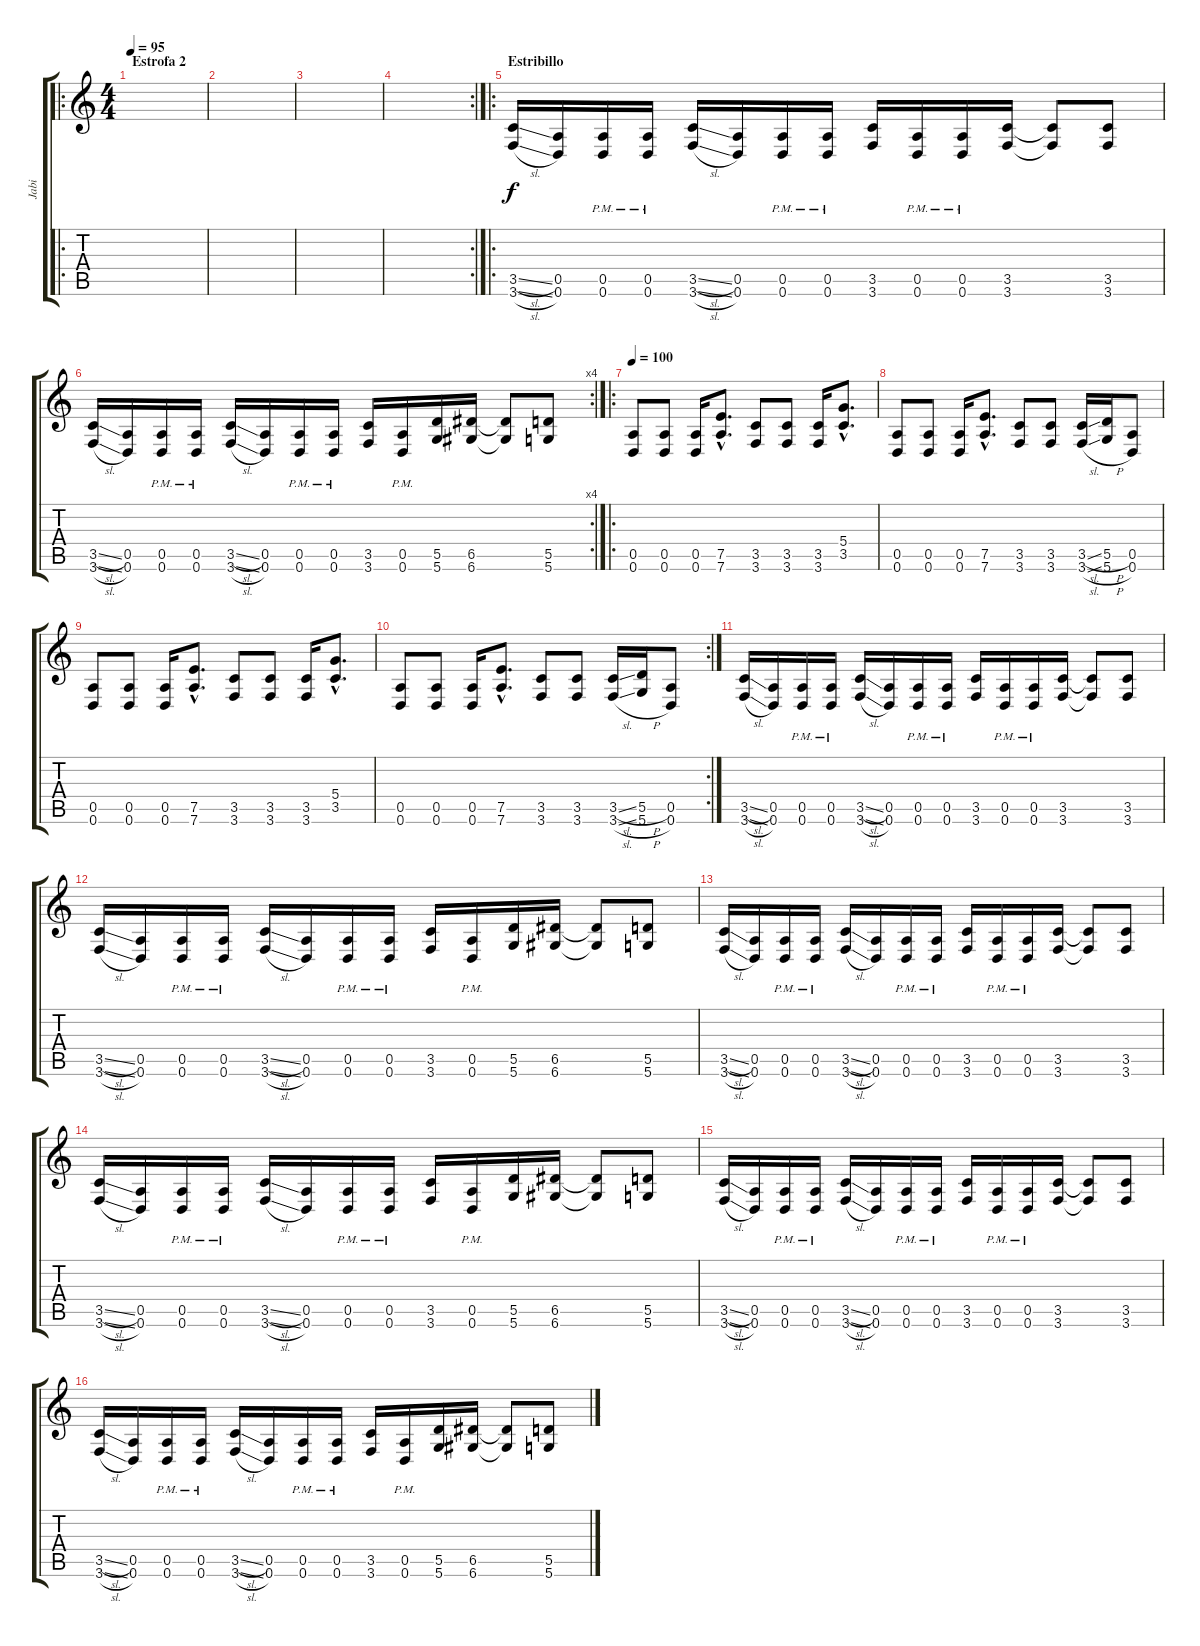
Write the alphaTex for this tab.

\track ("Jabi" "Jabi") {instrument distortionguitar}
\staff {score tabs}
\tuning (E4 B3 G3 D3 A2 D2) {hide}
\ro
\ts (4 4)
\section ("" "Estrofa 2")
\tempo 95
\clef g2
\ks c
|
|
|
\rc 2
|
\ro
\section ("" "Estribillo")
(3.5{sl} 3.6{sl}).16 (0.5 0.6).16 (0.5{pm} 0.6{pm}).16 (0.5{pm} 0.6{pm}).16 (3.5{sl} 3.6{sl}).16 (0.5 0.6).16 (0.5{pm} 0.6{pm}).16 (0.5{pm} 0.6{pm}).16 (3.5 3.6).16 (0.5{pm} 0.6{pm}).16 (0.5{pm} 0.6{pm}).16 (3.5 3.6).16 (3.5{t} 3.6{t}).8 (3.5 3.6).8 |
\rc 4
(3.5{sl} 3.6{sl}).16 (0.5 0.6).16 (0.5{pm} 0.6{pm}).16 (0.5{pm} 0.6{pm}).16 (3.5{sl} 3.6{sl}).16 (0.5 0.6).16 (0.5{pm} 0.6{pm}).16 (0.5{pm} 0.6{pm}).16 (3.5 3.6).16 (0.5{pm} 0.6{pm}).16 (5.5 5.6).16 (6.5 6.6).16 (6.5{t} 6.6{t}).8 (5.5 5.6).8 |
\ro
\tempo 100
(0.5 0.6).8 (0.5 0.6).8 (0.5 0.6).16 (7.5{hac} 7.6{hac}).8{d} (3.5 3.6).8 (3.5 3.6).8 (3.5 3.6).16 (5.4{hac} 3.5{hac}).8{d} |
(0.5 0.6).8 (0.5 0.6).8 (0.5 0.6).16 (7.5{hac} 7.6{hac}).8{d} (3.5 3.6).8 (3.5 3.6).8 (3.5{sl} 3.6{sl}).16 (5.5{h} 5.6{h}).16 (0.5 0.6).8 |
(0.5 0.6).8 (0.5 0.6).8 (0.5 0.6).16 (7.5{hac} 7.6{hac}).8{d} (3.5 3.6).8 (3.5 3.6).8 (3.5 3.6).16 (5.4{hac} 3.5{hac}).8{d} |
\rc 2
(0.5 0.6).8 (0.5 0.6).8 (0.5 0.6).16 (7.5{hac} 7.6{hac}).8{d} (3.5 3.6).8 (3.5 3.6).8 (3.5{sl} 3.6{sl}).16 (5.5{h} 5.6{h}).16 (0.5 0.6).8 |
(3.5{sl} 3.6{sl}).16 (0.5 0.6).16 (0.5{pm} 0.6{pm}).16 (0.5{pm} 0.6{pm}).16 (3.5{sl} 3.6{sl}).16 (0.5 0.6).16 (0.5{pm} 0.6{pm}).16 (0.5{pm} 0.6{pm}).16 (3.5 3.6).16 (0.5{pm} 0.6{pm}).16 (0.5{pm} 0.6{pm}).16 (3.5 3.6).16 (3.5{t} 3.6{t}).8 (3.5 3.6).8 |
(3.5{sl} 3.6{sl}).16 (0.5 0.6).16 (0.5{pm} 0.6{pm}).16 (0.5{pm} 0.6{pm}).16 (3.5{sl} 3.6{sl}).16 (0.5 0.6).16 (0.5{pm} 0.6{pm}).16 (0.5{pm} 0.6{pm}).16 (3.5 3.6).16 (0.5{pm} 0.6{pm}).16 (5.5 5.6).16 (6.5 6.6).16 (6.5{t} 6.6{t}).8 (5.5 5.6).8 |
(3.5{sl} 3.6{sl}).16 (0.5 0.6).16 (0.5{pm} 0.6{pm}).16 (0.5{pm} 0.6{pm}).16 (3.5{sl} 3.6{sl}).16 (0.5 0.6).16 (0.5{pm} 0.6{pm}).16 (0.5{pm} 0.6{pm}).16 (3.5 3.6).16 (0.5{pm} 0.6{pm}).16 (0.5{pm} 0.6{pm}).16 (3.5 3.6).16 (3.5{t} 3.6{t}).8 (3.5 3.6).8 |
(3.5{sl} 3.6{sl}).16 (0.5 0.6).16 (0.5{pm} 0.6{pm}).16 (0.5{pm} 0.6{pm}).16 (3.5{sl} 3.6{sl}).16 (0.5 0.6).16 (0.5{pm} 0.6{pm}).16 (0.5{pm} 0.6{pm}).16 (3.5 3.6).16 (0.5{pm} 0.6{pm}).16 (5.5 5.6).16 (6.5 6.6).16 (6.5{t} 6.6{t}).8 (5.5 5.6).8 |
(3.5{sl} 3.6{sl}).16 (0.5 0.6).16 (0.5{pm} 0.6{pm}).16 (0.5{pm} 0.6{pm}).16 (3.5{sl} 3.6{sl}).16 (0.5 0.6).16 (0.5{pm} 0.6{pm}).16 (0.5{pm} 0.6{pm}).16 (3.5 3.6).16 (0.5{pm} 0.6{pm}).16 (0.5{pm} 0.6{pm}).16 (3.5 3.6).16 (3.5{t} 3.6{t}).8 (3.5 3.6).8 |
(3.5{sl} 3.6{sl}).16 (0.5 0.6).16 (0.5{pm} 0.6{pm}).16 (0.5{pm} 0.6{pm}).16 (3.5{sl} 3.6{sl}).16 (0.5 0.6).16 (0.5{pm} 0.6{pm}).16 (0.5{pm} 0.6{pm}).16 (3.5 3.6).16 (0.5{pm} 0.6{pm}).16 (5.5 5.6).16 (6.5 6.6).16 (6.5{t} 6.6{t}).8 (5.5 5.6).8
